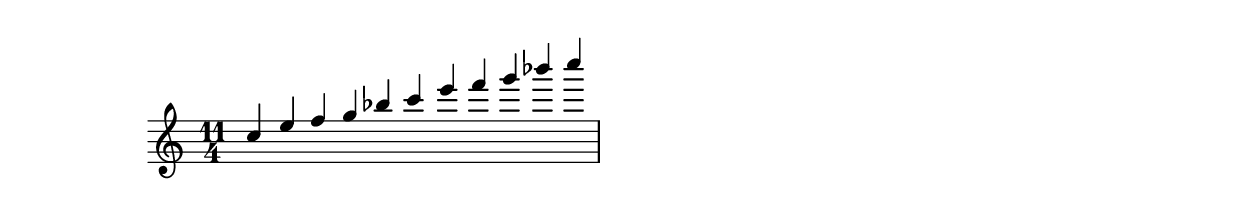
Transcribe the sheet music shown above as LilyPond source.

\version "2.18.2" \score { \new Staff << \new Voice { \set midiInstrument = #"piano" \voiceOne
 \key c \major \time 11/4
\override Voice.TextScript.font-size = #-4
 { c'' e'' f'' g'' bes'' c''' e''' f''' g''' bes''' c''''  } 
 } >> \layout { } \midi { \context { \Staff \remove "Staff_performer" }
\context { \Voice \consists "Staff_performer" } \tempo 2 = 60 } }
\paper{oddHeaderMarkup = ##f oddFooterMarkup = ##f}
